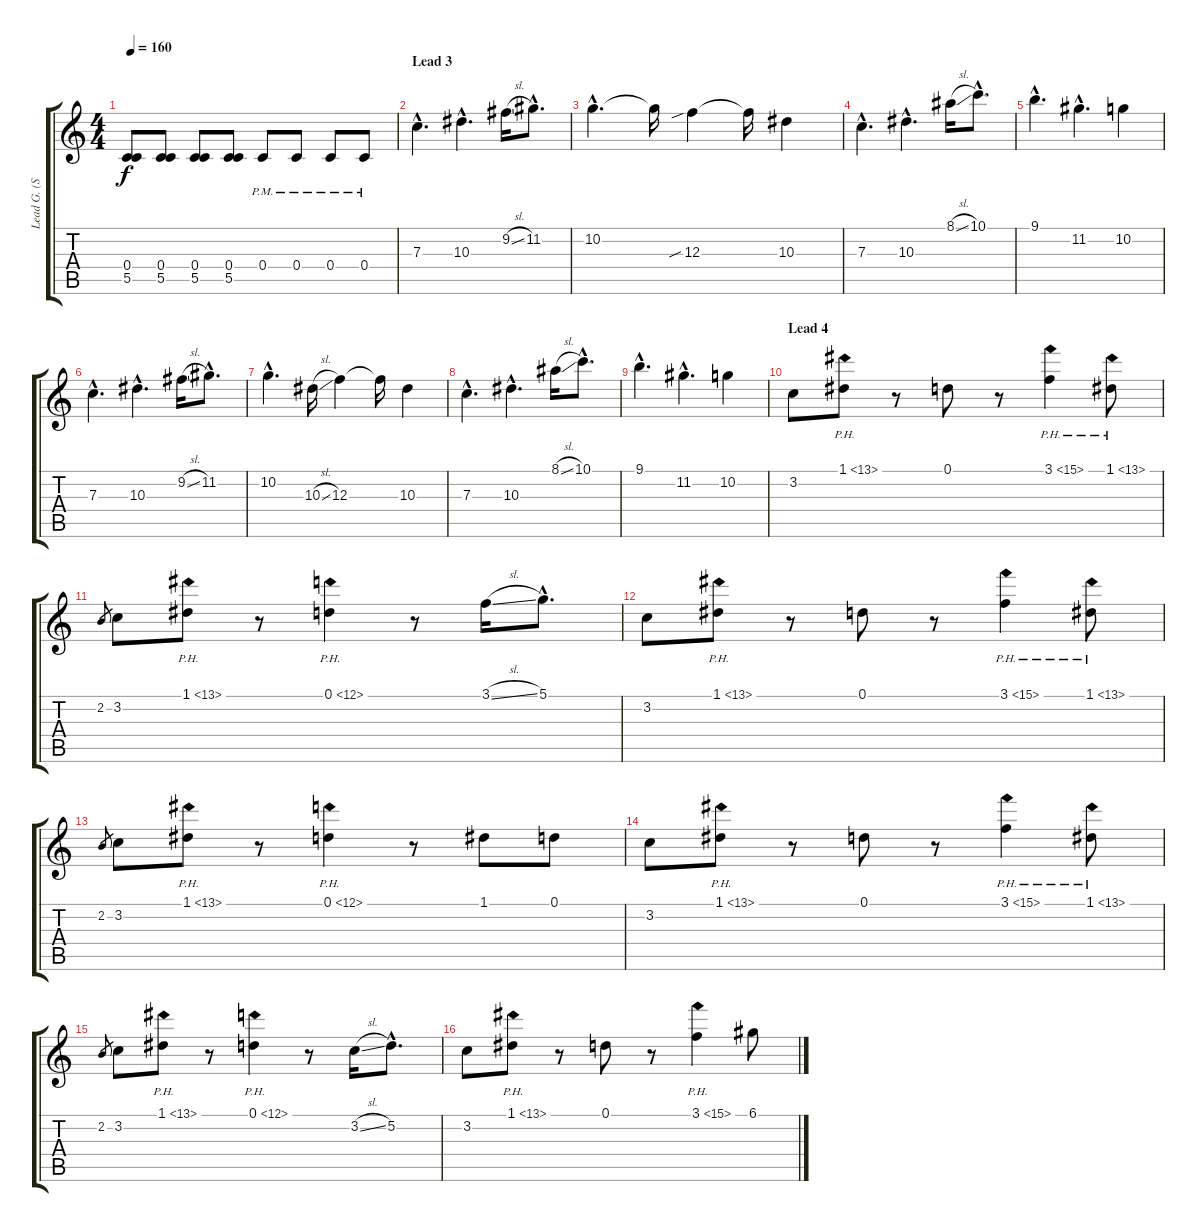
\track ("Lead G. (Spiros Efthimiadis)" "Lead G. (S") {instrument distortionguitar}
\staff {score tabs}
\tuning (D4 A3 F3 C3 G2 D2) {hide}
\ts (4 4)
\tempo 160
\clef g2
\ks c
(0.4 5.5).8{dy f} (0.4 5.5).8 (0.4 5.5).8 (0.4 5.5).8 0.4{pm}.8 0.4{pm}.8 0.4{pm}.8 0.4{pm}.8 |
\section ("" "Lead 3")
7.3{hac}.4{d volume 16} 10.3{hac}.4{d} 9.2{sl}.16 11.2{hac}.8{d} |
10.2{hac}.4{d} 10.2{t}.16 12.3{sib}.4 12.3{t}.16 10.3.4 |
7.3{hac}.4{d volume 16} 10.3{hac}.4{d} 8.1{sl}.16 10.1{hac}.8{d} |
9.1{hac}.4{d} 11.2{hac}.4{d} 10.2.4 |
7.3{hac}.4{d volume 16} 10.3{hac}.4{d} 9.2{sl}.16 11.2{hac}.8{d} |
10.2{hac}.4{d} 10.3{sl}.16 12.3.4 12.3{t}.16 10.3.4 |
7.3{hac}.4{d volume 16} 10.3{hac}.4{d} 8.1{sl}.16 10.1{hac}.8{d} |
9.1{hac}.4{d} 11.2{hac}.4{d} 10.2.4 |
\section ("" "Lead 4")
3.2.8 1.1{ph 12}.8 r.8 0.1.8 r.8 3.1{ph 12}.4 1.1{ph 12}.8 |
2.2.8{gr} 3.2.8 1.1{ph 12}.8 r.8 0.1{ph 12}.4 r.8 3.1{sl}.16 5.1{hac}.8{d} |
3.2.8 1.1{ph 12}.8 r.8 0.1.8 r.8 3.1{ph 12}.4 1.1{ph 12}.8 |
2.2.8{gr} 3.2.8 1.1{ph 12}.8 r.8 0.1{ph 12}.4 r.8 1.1.8 0.1.8 |
3.2.8 1.1{ph 12}.8 r.8 0.1.8 r.8 3.1{ph 12}.4 1.1{ph 12}.8 |
2.2.8{gr} 3.2.8 1.1{ph 12}.8 r.8 0.1{ph 12}.4 r.8 3.2{sl}.16 5.2{hac}.8{d} |
3.2.8 1.1{ph 12}.8 r.8 0.1.8 r.8 3.1{ph 12}.4 6.1.8
